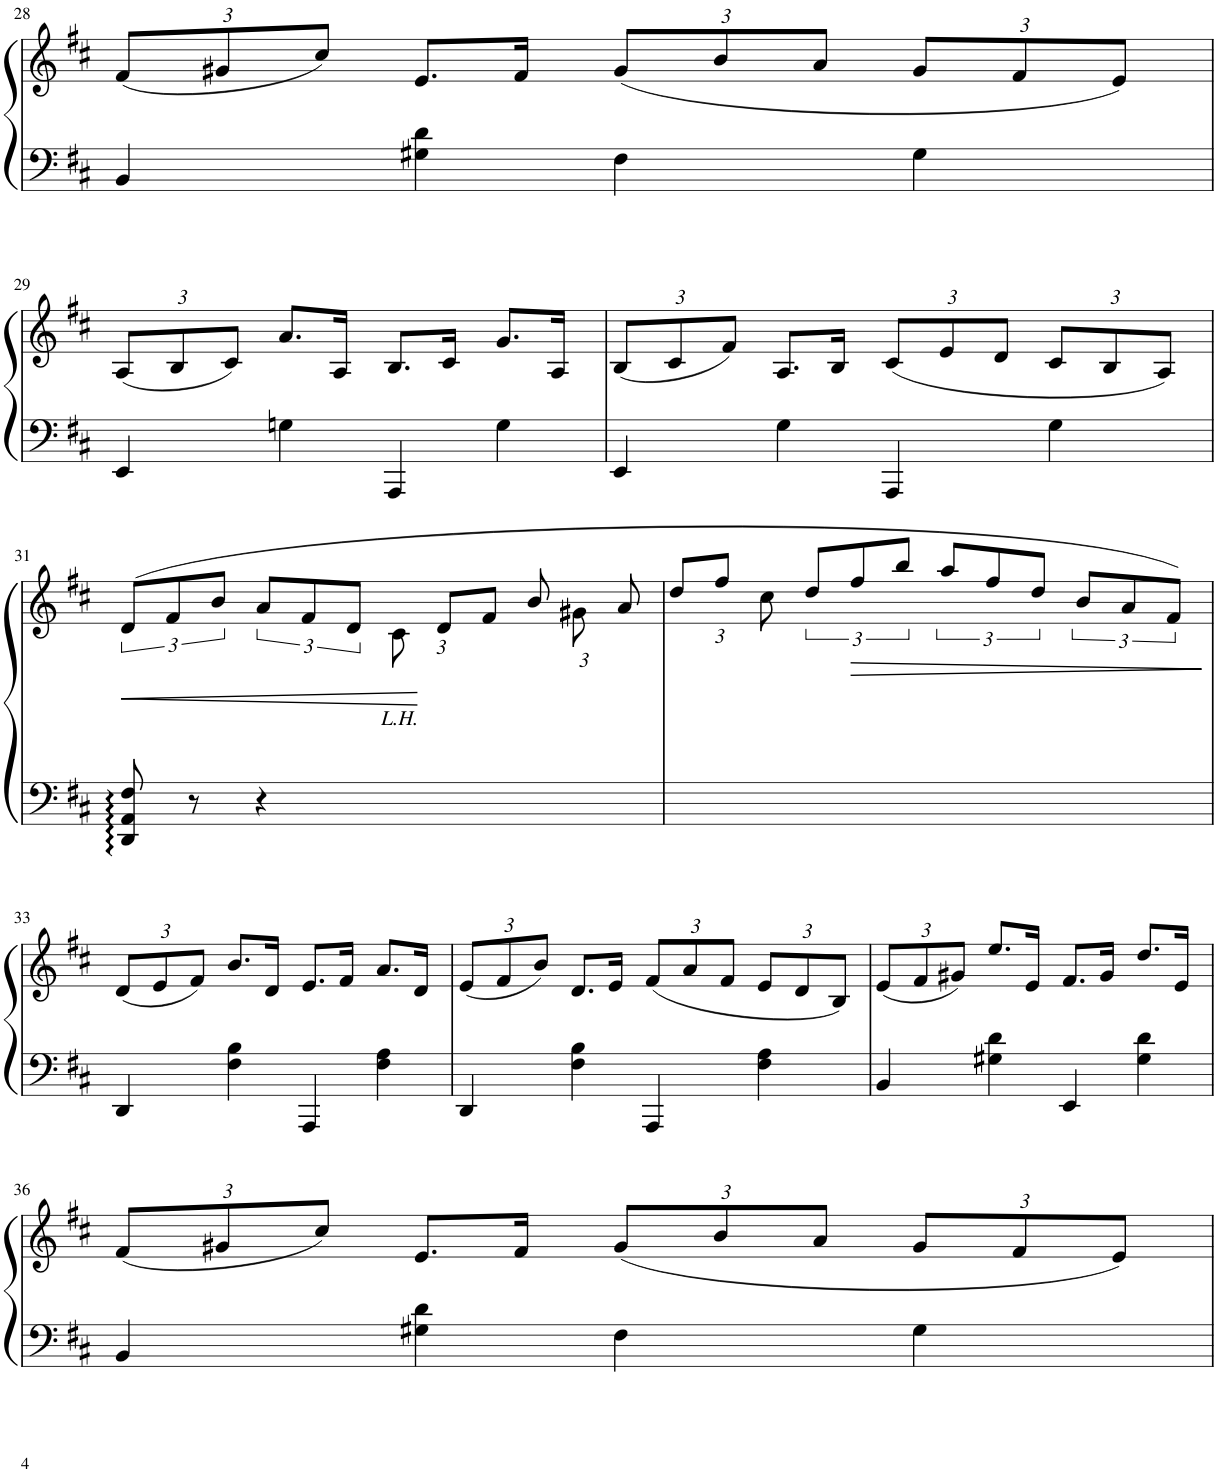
**kern	**kern	**dynam
*part1	*part1	*part1
*staff2	*staff1	*staff1/2
*I"Piano	*	*
*I'Pno.	*	*
!!LO:PB:g=z
*clefF4	*clefG2	*
*k[f#c#]	*k[f#c#]	*
*M2/2	*M2/2	*
*met(c|)	*met(c|)	*
*	*Xbrackettup	*
=28	=28	=28
4BB/	(12f#/L	.
.	12g#X/	.
.	12cc#/J)	.
4G#X\ 4d\	8.e/L	.
.	16f#/Jk	.
4F#\	(12g#/L	.
.	12b/	.
.	12a/J	.
4G#\	12g#/L	.
.	12f#/	.
.	12e/J)	.
!!LO:LB:g=z
=29	=29	=29
4EE/	(12A/L	.
.	12B/	.
.	12c#/J)	.
4Gn\	8.a/L	.
.	16A/Jk	.
4AAA/	8.B/L	.
.	16c#/Jk	.
4G\	8.g/L	.
.	16A/Jk	.
=30	=30	=30
4EE/	(12B/L	.
.	12c#/	.
.	12f#/J)	.
4G\	8.A/L	.
.	16B/Jk	.
4AAA/	(12c#/L	.
.	12e/	.
.	12d/J	.
4G\	12c#/L	.
.	12B/	.
.	12A/J)	.
!!LO:LB:g=z
=31	=31	=31
*	*brackettup	*
!	!	!LO:HP:b
8DD/ 8AA/ 8F#/	(12d/L	<
.	12f#/	.
8r	.	.
.	12b/J	.
4r	12a/L	.
.	12f#/	.
.	12d/J	.
*	*Xbrackettup	*
!LO:TX:a:i:t=L.H.	!	!
2ryy	12c#\	.
.	12d/L	[
.	12f#/J	.
.	12b/	.
.	12g#X\	.
.	12a/	.
=32	=32	=32
1ryy	12dd/L	.
.	12ff#/J	.
.	12cc#\	.
*	*brackettup	*
.	12dd/L	.
!	!	!LO:HP:b
.	12ff#/	>
.	12bb/J	.
.	12aa/L	.
.	12ff#/	.
.	12dd/J	.
.	12b/L	.
.	12a/	.
.	12f#/J)	.
.	.	]
!!LO:LB:g=z
=33	=33	=33
*	*Xbrackettup	*
4DD/	(12d/L	.
.	12e/	.
.	12f#/J)	.
4F#\ 4B\	8.b/L	.
.	16d/Jk	.
4AAA/	8.e/L	.
.	16f#/Jk	.
4F#\ 4A\	8.a/L	.
.	16d/Jk	.
=34	=34	=34
4DD/	(12e/L	.
.	12f#/	.
.	12b/J)	.
4F#\ 4B\	8.d/L	.
.	16e/Jk	.
4AAA/	(12f#/L	.
.	12a/	.
.	12f#/J	.
4F#\ 4A\	12e/L	.
.	12d/	.
.	12B/J)	.
=35	=35	=35
4BB/	(12e/L	.
.	12f#/	.
.	12g#X/J)	.
4G#X\ 4d\	8.ee/L	.
.	16e/Jk	.
4EE/	8.f#/L	.
.	16g#/Jk	.
4G#\ 4d\	8.dd/L	.
.	16e/Jk	.
!!LO:LB:g=z
=36	=36	=36
4BB/	(12f#/L	.
.	12g#X/	.
.	12cc#/J)	.
4G#X\ 4d\	8.e/L	.
.	16f#/Jk	.
4F#\	(12g#/L	.
.	12b/	.
.	12a/J	.
4G#\	12g#/L	.
.	12f#/	.
.	12e/J)	.
=	=	=
*-	*-	*-
